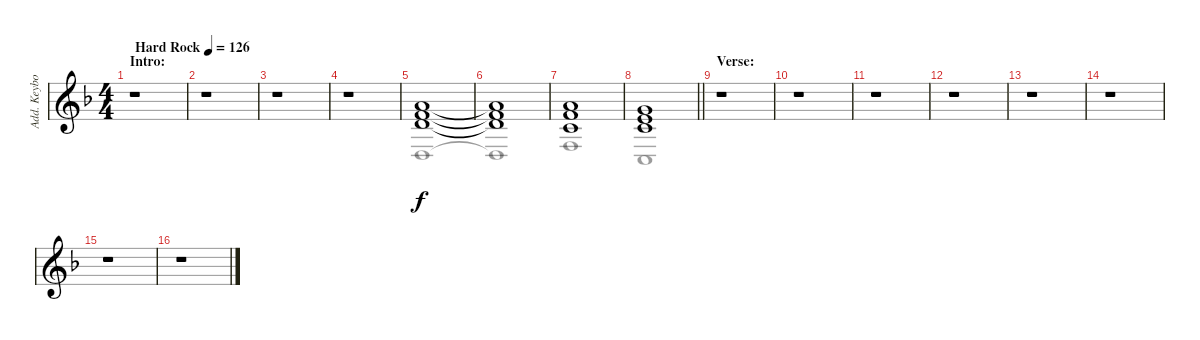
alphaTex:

\track ("Add. Keyboards" "Add. Keybo") {instrument stringensemble1}
\staff {score}
\tuning (E4 B3 G3 D3 A2 E2) {hide}
\voice
\ts (4 4)
\section ("" "Intro:")
\tempo (126 "Hard Rock")
\clef g2
\ks dminor
r.1{dy f instrument stringensemble1} |
r.1 |
r.1 |
r.1 |
(5.1 6.2 7.3).1 |
(5.1{t} 6.2{t} 7.3{t}).1 |
(5.1 6.2 5.3).1 |
\barLineRight lightlight
(3.1 5.2 5.3).1 |
\section ("" "Verse:")
r.1 |
r.1 |
r.1 |
r.1 |
r.1 |
r.1 |
r.1 |
r.1
\voice
\clef g2
\ottava regular
\simile none
\ks dminor
|
|
|
|
0.4.1 |
0.4{t}.1 |
3.4.1 |
\barLineRight lightlight
3.5.1 |
|
|
|
|
|
|
|
